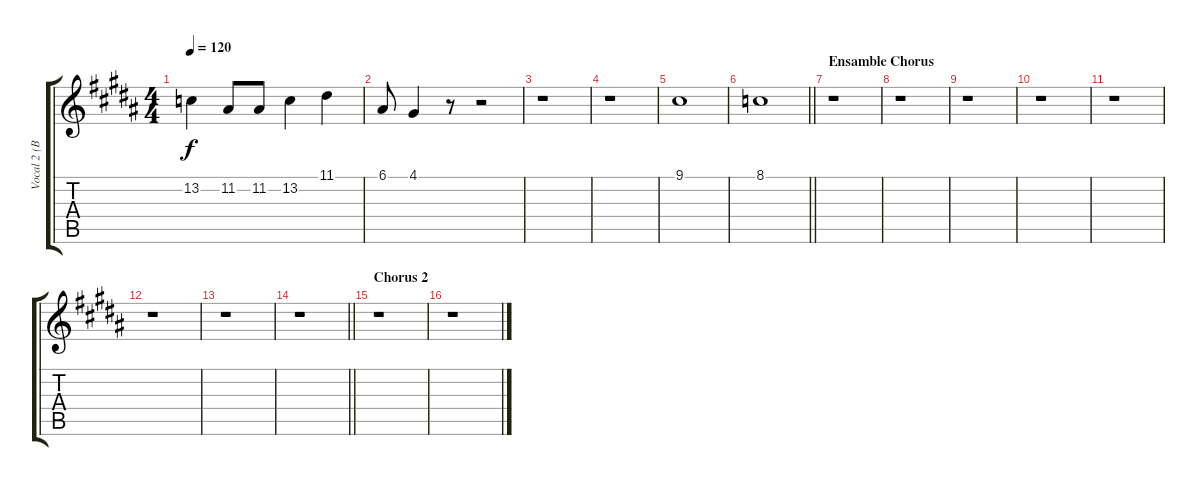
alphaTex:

\track ("Vocal 2 (Background)" "Vocal 2 (B") {instrument sopranosax}
\staff {score tabs}
\tuning (E4 B3 G3 D3 A2 E2) {hide}
\ts (4 4)
\tempo 120
\clef g2
\ks b
13.2.4{dy f} 11.2.8 11.2.8 13.2.4 11.1.4 |
6.1.8 4.1.4 r.8 r.2 |
r.1 |
r.1 |
9.1.1 |
\barLineRight lightlight
8.1.1 |
\section ("" "Ensamble Chorus")
r.1 |
r.1 |
r.1 |
r.1 |
r.1 |
r.1 |
r.1 |
\barLineRight lightlight
r.1 |
\section ("" "Chorus 2")
r.1 |
r.1
